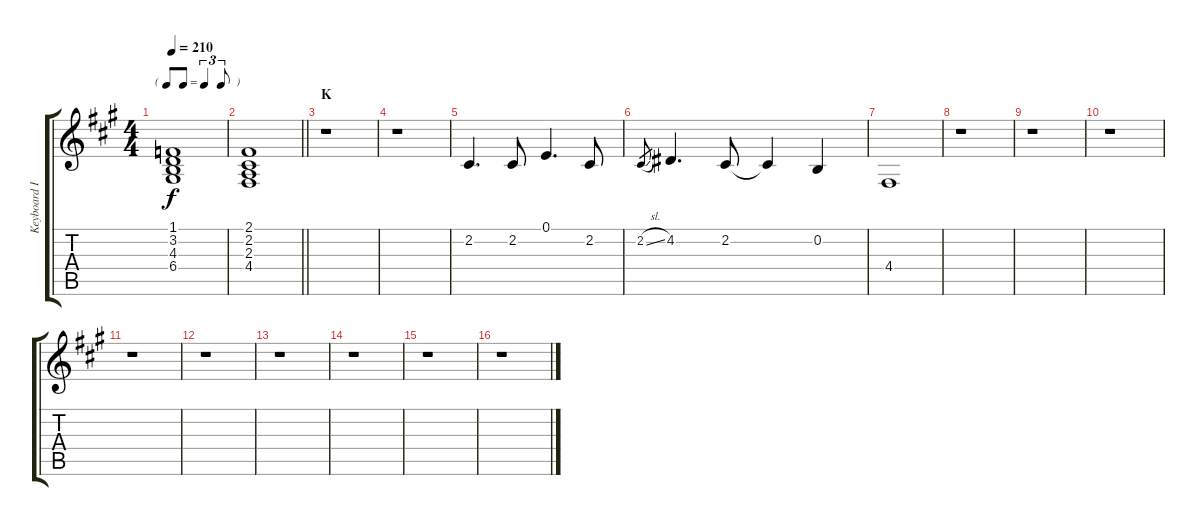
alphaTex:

\track ("Keyboard I" "Keyboard I") {instrument vibraphone}
\staff {score tabs}
\tuning (E4 B3 G3 D3 A2 E2) {hide}
\ts (4 4)
\tf triplet8th
\tempo 210
\clef g2
\ks a
(1.1 3.2 4.3 6.4).1{dy f} |
\barLineRight lightlight
(2.1 2.2 2.3 4.4).1 |
\section ("" "K")
r.1 |
r.1 |
2.2.4{d} 2.2.8 0.1.4{d} 2.2.8 |
2.2{sl}.8{gr} 4.2.4{d} 2.2.8 2.2{t}.4 0.2.4 |
4.4.1 |
r.1 |
r.1 |
r.1 |
r.1 |
r.1 |
r.1 |
r.1 |
r.1 |
r.1
